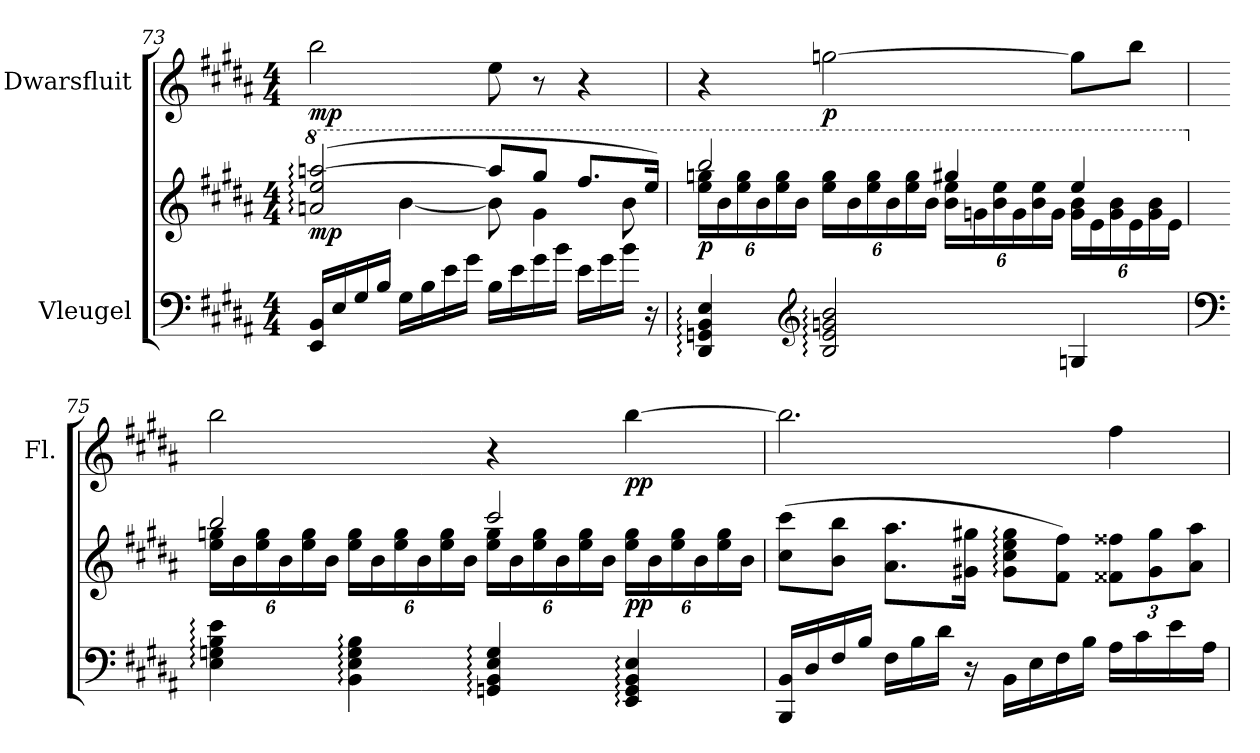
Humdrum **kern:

**kern	**kern	**dynam	**kern	**dynam
*part2	*part2	*part2	*part1	*part1
*staff3	*staff2	*staff2/3	*staff1	*staff1
*I"Vleugel	*	*	*I"Dwarsfluit	*
*	*	*	*I'Fl.	*
!!LO:LB:g=z
*clefF4	*clefG2	*	*clefG2	*
*k[f#c#g#d#a#]	*k[f#c#g#d#a#]	*	*k[f#c#g#d#a#]	*
*M4/4	*M4/4	*	*M4/4	*
*	*8va	*	*	*
=73	=73	=73	=73	=73
*	*^	*	*	*
!	!	!	!LO:DY:b	!	!LO:DY:b
16EE/ 16BB/LL	(2aan/: 2eee/: [2aaan/:	4ryy	mp	2bb\	mp
16E/	.	.	.	.	.
16G#/	.	.	.	.	.
16B/JJ	.	.	.	.	.
16G#\LL	.	[4bb\	.	.	.
16B\	.	.	.	.	.
16e\	.	.	.	.	.
16g#\JJ	.	.	.	.	.
16B\LL	8aaa/L]	8bb\]	.	8ee\	.
16e\	.	.	.	.	.
16g#\	8ggg#/J	4gg#\	.	8r	.
16b\JJ	.	.	.	.	.
16e\LL	8.fff#/L	.	.	4r	.
16g#\	.	.	.	.	.
16b\JJ	.	8bb\	.	.	.
16r	16eee/Jk)	.	.	.	.
=74	=74	=74	=74	=74	=74
*	*	*Xbrackettup	*	*	*
!	!	!	!LO:DY:b	!	!
4DD#/: 4GGn/: 4BB/: 4E/:	2bbb/	24eee\ 24gggn\LL	p	4r	.
.	.	24bb\	.	.	.
.	.	24eee\ 24ggg\	.	.	.
.	.	24bb\	.	.	.
.	.	24eee\ 24ggg\	.	.	.
.	.	24bb\JJ	.	.	.
*clefG2	*	*	*	*	*
!	!	!	!	!	!LO:DY:b
2B/: 2e/: 2gn/: 2b/:	.	24eee\ 24ggg\LL	.	[2ggn\	p
.	.	24bb\	.	.	.
.	.	24eee\ 24ggg\	.	.	.
.	.	24bb\	.	.	.
.	.	24eee\ 24ggg\	.	.	.
.	.	24bb\JJ	.	.	.
.	4ggg#X/	24bb\ 24eee\LL	.	.	.
.	.	24ggn\	.	.	.
.	.	24bb\ 24eee\	.	.	.
.	.	24gg\	.	.	.
.	.	24bb\ 24eee\	.	.	.
.	.	24gg\JJ	.	.	.
4Gn/	4eee/	24gg\ 24bb\LL	.	8gg\L]	.
.	.	24ee\	.	.	.
.	.	24gg\ 24bb\	.	.	.
.	.	24ee\	.	8bb\J	.
.	.	24gg\ 24bb\	.	.	.
.	.	24ee\JJ	.	.	.
!!LO:PB:g=z
=75	=75	=75	=75	=75	=75
*clefF4	*	*	*	*	*
*	*X8va	*	*	*	*
4E\: 4Gn\: 4B\: 4e\:	2bb/	24ee\ 24ggn\LL	.	2bb\	.
.	.	24b\	.	.	.
.	.	24ee\ 24gg\	.	.	.
.	.	24b\	.	.	.
.	.	24ee\ 24gg\	.	.	.
.	.	24b\JJ	.	.	.
4BB\: 4E\: 4G\: 4B\:	.	24ee\ 24gg\LL	.	.	.
.	.	24b\	.	.	.
.	.	24ee\ 24gg\	.	.	.
.	.	24b\	.	.	.
.	.	24ee\ 24gg\	.	.	.
.	.	24b\JJ	.	.	.
4GGn/: 4BB/: 4E/: 4G/:	2ccc#/	24ee\ 24gg\LL	.	4r	.
.	.	24b\	.	.	.
.	.	24ee\ 24gg\	.	.	.
.	.	24b\	.	.	.
.	.	24ee\ 24gg\	.	.	.
.	.	24b\JJ	.	.	.
!	!	!	!LO:DY:b	!	!LO:DY:b
4EE/: 4GG/: 4BB/: 4E/:	.	24ee\ 24gg\LL	pp	[4bb\	pp
.	.	24b\	.	.	.
.	.	24ee\ 24gg\	.	.	.
.	.	24b\	.	.	.
.	.	24ee\ 24gg\	.	.	.
.	.	24b\JJ	.	.	.
*	*v	*v	*	*	*
!!LO:LB:g=z
=76	=76	=76	=76	=76
16BBB/ 16BB/LL	(8cc#\ 8ccc#\L	.	2.bb\]	.
16D#/	.	.	.	.
16F#/	8b\ 8bb\J	.	.	.
16B/JJ	.	.	.	.
16F#\LL	8.a#\ 8.aa#\L	.	.	.
16B\	.	.	.	.
16d#\JJ	.	.	.	.
16r	16g#X\ 16gg#X\Jk	.	.	.
16BB\LL	8g#\: 8cc#\: 8ee\: 8gg#\:L	.	.	.
16E\	.	.	.	.
16F#\	8f#\ 8ff#\J)	.	.	.
16B\JJ	.	.	.	.
16A#\LL	12f##X\ 12ff##X\L	.	4ff#\	.
16c#\	.	.	.	.
.	12g#\ 12gg#\	.	.	.
16e\	.	.	.	.
.	12a#\ 12aa#\J	.	.	.
16A#\JJ	.	.	.	.
=	=	=	=	=
*-	*-	*-	*-	*-
